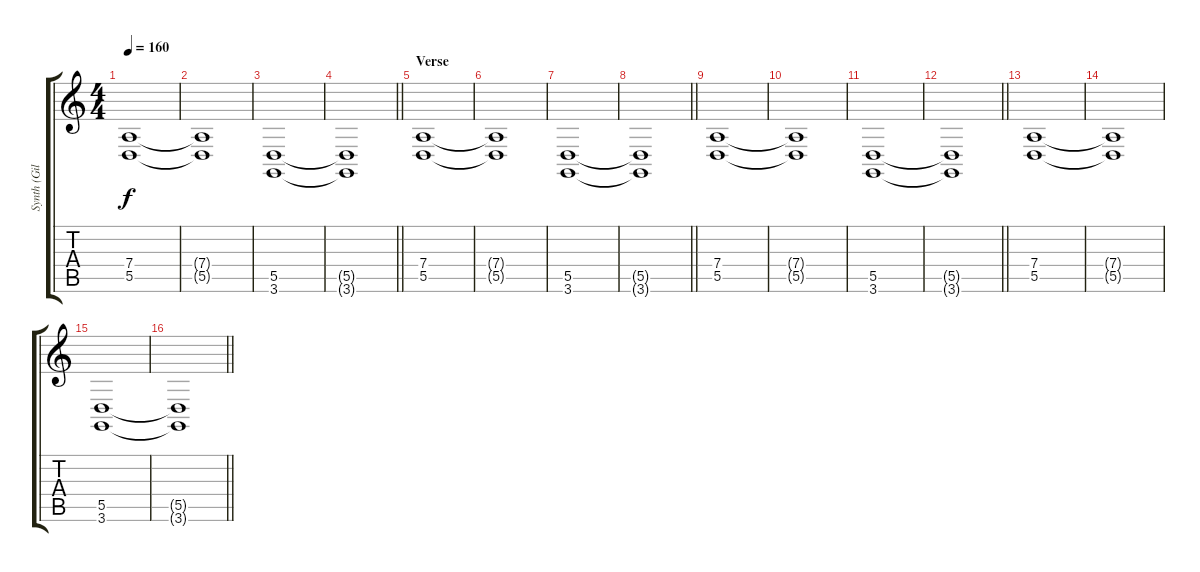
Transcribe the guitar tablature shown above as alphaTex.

\track ("Synth (Gillian Gilbert)" "Synth (Gil") {instrument synthstrings1}
\staff {score tabs}
\tuning (E4 B3 G3 D3 A2 E2) {hide}
\ts (4 4)
\tempo 160
\clef g2
\ks c
(7.4 5.5).1{dy f} |
(7.4{t} 5.5{t}).1 |
(5.5 3.6).1 |
\barLineRight lightlight
(5.5{t} 3.6{t}).1 |
\section ("" "Verse")
(7.4 5.5).1 |
(7.4{t} 5.5{t}).1 |
(5.5 3.6).1 |
\barLineRight lightlight
(5.5{t} 3.6{t}).1 |
(7.4 5.5).1 |
(7.4{t} 5.5{t}).1 |
(5.5 3.6).1 |
\barLineRight lightlight
(5.5{t} 3.6{t}).1 |
(7.4 5.5).1 |
(7.4{t} 5.5{t}).1 |
(5.5 3.6).1 |
\barLineRight lightlight
(5.5{t} 3.6{t}).1
